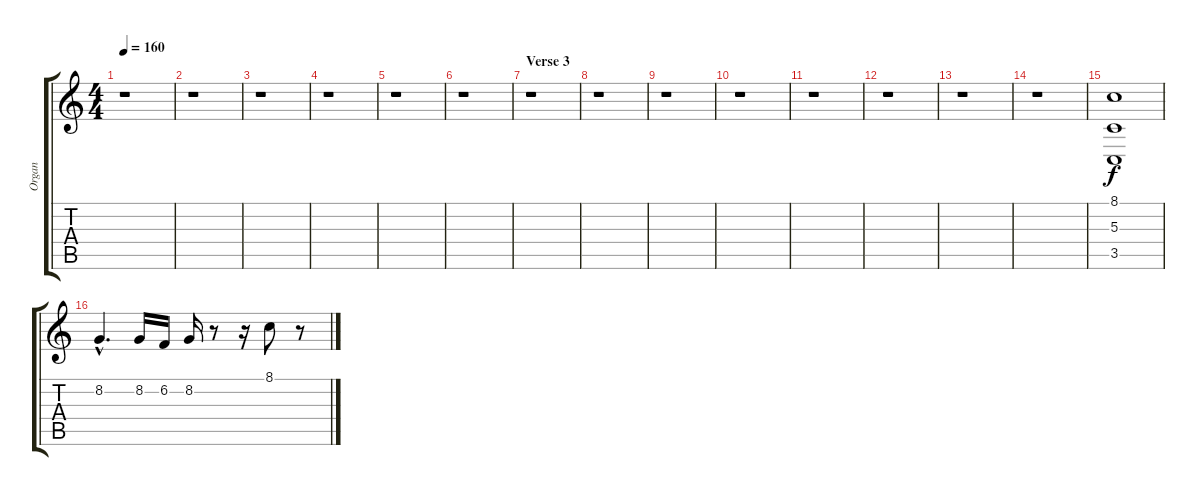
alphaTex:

\track ("Organ" "Organ") {instrument rockorgan}
\staff {score tabs}
\tuning (E4 B3 G3 D3 A2 E2) {hide}
\ts (4 4)
\tempo 160
\clef g2
\ks c
r.1{dy f} |
r.1 |
r.1 |
r.1 |
r.1 |
r.1 |
\section ("" "Verse 3")
r.1 |
r.1 |
r.1 |
r.1 |
r.1 |
r.1 |
r.1 |
r.1 |
(8.1 5.3 3.5).1 |
8.2{hac}.4{d} 8.2.16 6.2.16 8.2.16 r.8 r.16 8.1.8 r.8
